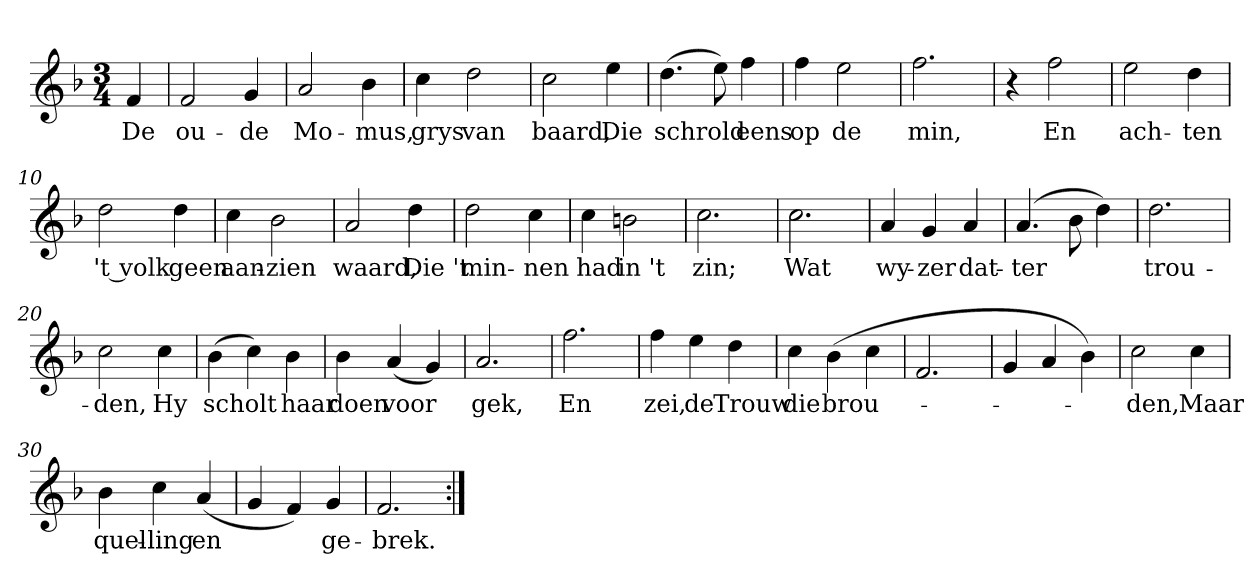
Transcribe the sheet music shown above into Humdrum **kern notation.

**kern	**text
*part1	*part1
*staff1	*staff1
*clefG2	*
*k[b-]	*
*F:	*
*M3/4	*
*MM120	*
=	=
4f	De
=1	=1
2f	ou-
4g	-de
=2	=2
2a	Mo-
4b-	-mus,
=3	=3
4cc	grys
2dd	van
=4	=4
2cc	baard,
4ee	Die
=5	=5
(4.dd	schrold
8ee)	.
4ff	eens
=6	=6
4ff	op
2ee	de
=7	=7
2.ff	min,
=8	=8
4r	.
2ff	En
=9	=9
2ee	ach-
4dd	-ten
=10	=10
2dd	't volk
4dd	geen
=11	=11
4cc	aan-
2b-	-zien
=12	=12
2a	waard,
4dd	Die 't
=13	=13
2dd	min-
4cc	-nen
=14	=14
4cc	had
2bn	in 't
=15	=15
2.cc	zin;
=16	=16
2.cc	Wat
=17	=17
4a	wy-
4g	-zer
4a	dat-
=18	=18
(4.a	-ter
8b-	.
4dd)	.
=19	=19
2.dd	trou-
=20	=20
2cc	-den,
4cc	Hy
=21	=21
(4b-	scholt
4cc)	.
4b-	haar
=22	=22
4b-	doen
(4a	voor
4g)	.
=23	=23
2.a	gek,
=24	=24
2.ff	En
=25	=25
4ff	zei,
4ee	de
4dd	Trouw
=26	=26
4cc	die
(4b-	brou-
4cc	.
=27	=27
2.f	.
=28	=28
4g	.
4a	.
4b-)	.
=29	=29
2cc	-den,
4cc	Maar
=30	=30
4b-	quel-
4cc	-ling
(4a	en
=31	=31
4g	.
4f)	.
4g	ge-
=32	=32
2.f	-brek.
=:|!	=:|!
*-	*-
